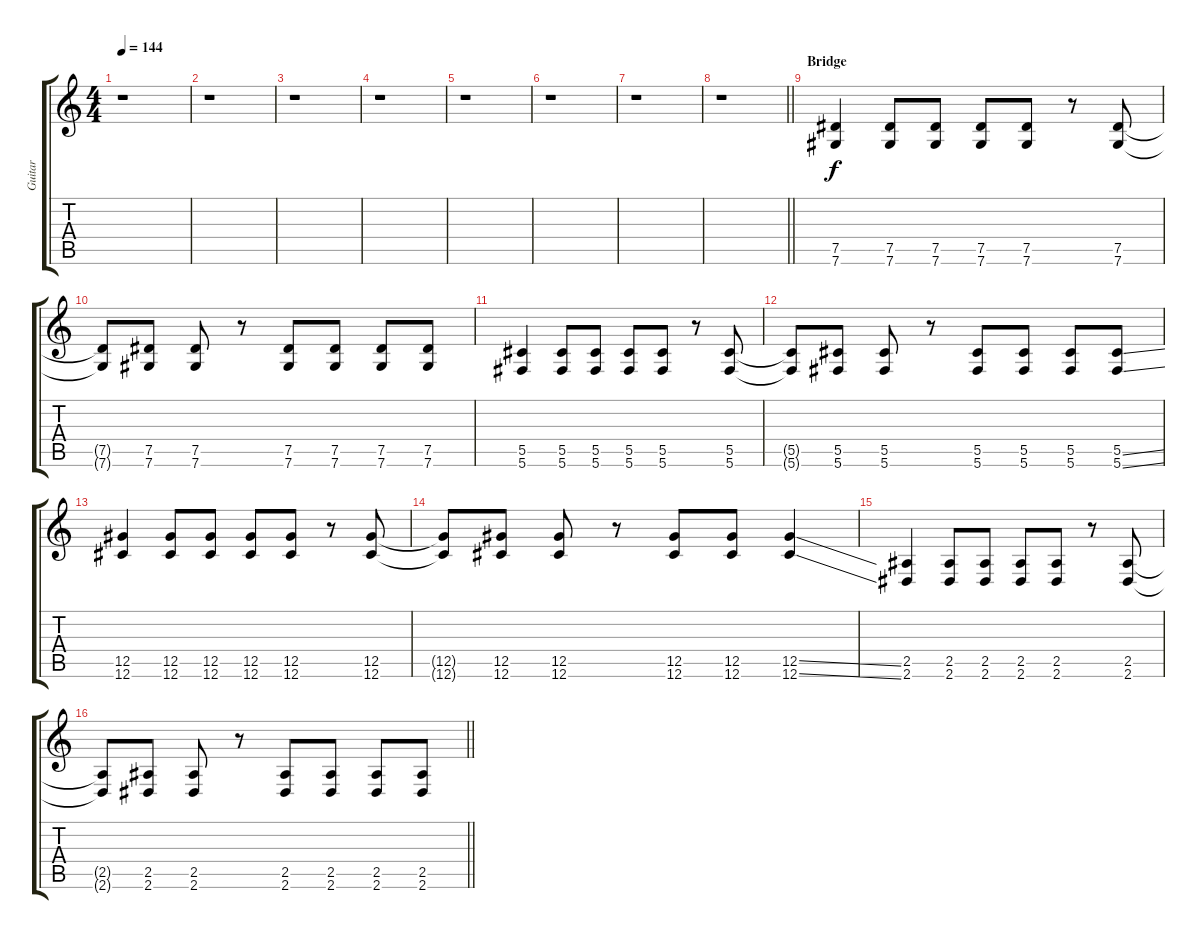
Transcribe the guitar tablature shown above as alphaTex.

\track ("Guitar" "Guitar") {instrument electricguitarclean}
\staff {score tabs}
\tuning (Eb4 Bb3 Gb3 Db3 Ab2 Db2) {hide}
\ts (4 4)
\tempo 144
\clef g2
\ks c
r.1{dy f} |
r.1 |
r.1 |
r.1 |
r.1 |
r.1 |
r.1 |
\barLineRight lightlight
r.1 |
\section ("" "Bridge")
(7.5 7.6).4{volume 10 balance 8 instrument acousticguitarsteel} (7.5 7.6).8 (7.5 7.6).8 (7.5 7.6).8 (7.5 7.6).8 r.8 (7.5 7.6).8 |
(7.5{t} 7.6{t}).8 (7.5 7.6).8 (7.5 7.6).8 r.8 (7.5 7.6).8 (7.5 7.6).8 (7.5 7.6).8 (7.5 7.6).8 |
(5.5 5.6).4 (5.5 5.6).8 (5.5 5.6).8 (5.5 5.6).8 (5.5 5.6).8 r.8 (5.5 5.6).8 |
(5.5{t} 5.6{t}).8 (5.5 5.6).8 (5.5 5.6).8 r.8 (5.5 5.6).8 (5.5 5.6).8 (5.5 5.6).8 (5.5{ss} 5.6{ss}).8 |
(12.5 12.6).4 (12.5 12.6).8 (12.5 12.6).8 (12.5 12.6).8 (12.5 12.6).8 r.8 (12.5 12.6).8 |
(12.5{t} 12.6{t}).8 (12.5 12.6).8 (12.5 12.6).8 r.8 (12.5 12.6).8 (12.5 12.6).8 (12.5{ss} 12.6{ss}).4 |
(2.5 2.6).4 (2.5 2.6).8 (2.5 2.6).8 (2.5 2.6).8 (2.5 2.6).8 r.8 (2.5 2.6).8 |
\barLineRight lightlight
(2.5{t} 2.6{t}).8 (2.5 2.6).8 (2.5 2.6).8 r.8 (2.5 2.6).8 (2.5 2.6).8 (2.5 2.6).8 (2.5 2.6).8
